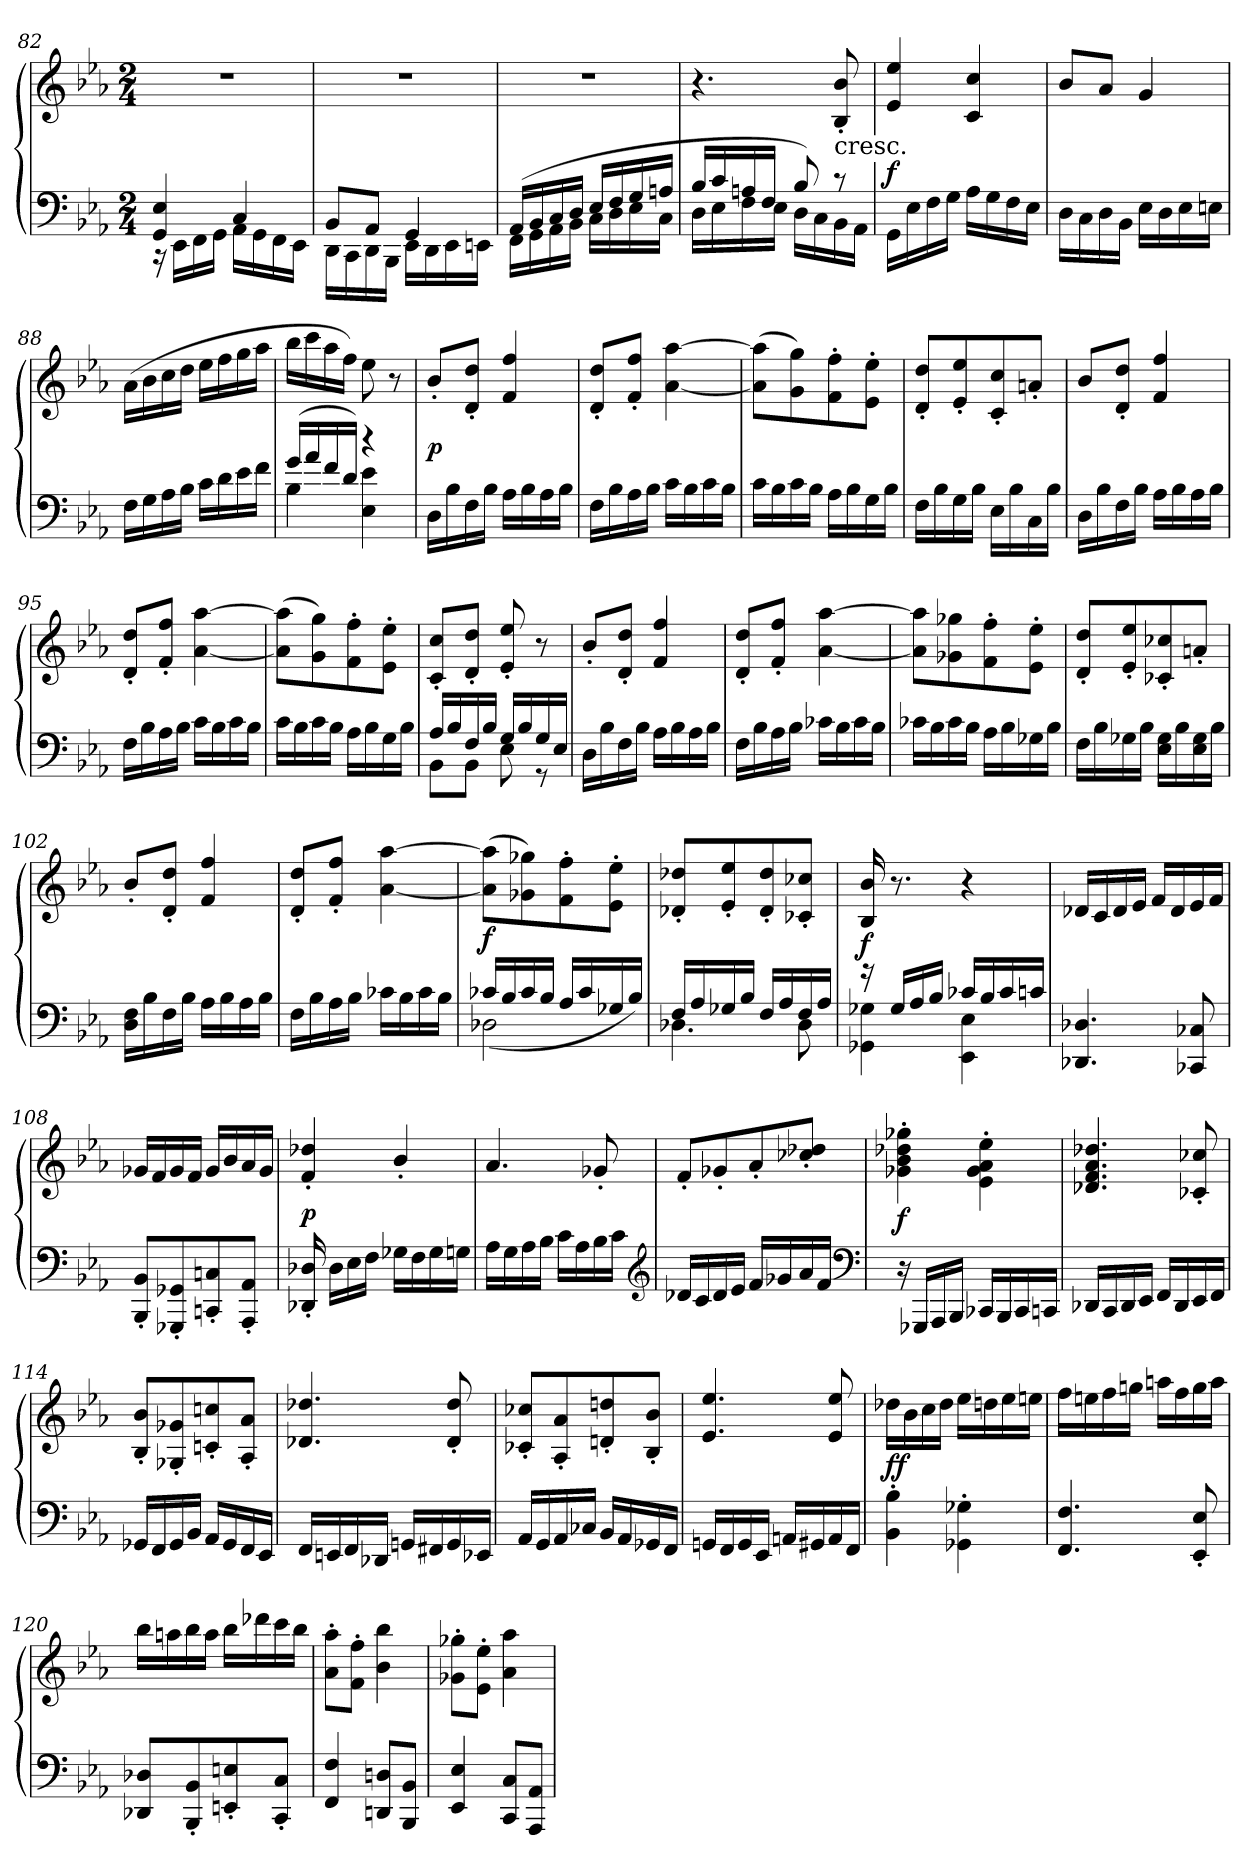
**kern	**kern	**dynam
*part1	*part1	*part1
*staff2	*staff1	*staff1/2
*clefF4	*clefG2	*
*k[b-e-a-]	*k[b-e-a-]	*
*E-:	*E-:	*
*M2/4	*M2/4	*
=82	=82	=82
*^	*	*
4GG/ 4E-/	16r	2r	.
.	16EE-\LL	.	.
.	16FF\	.	.
.	16GG\JJ	.	.
4C/	16AA-\LL	.	.
.	16GG\	.	.
.	16FF\	.	.
.	16EE-\JJ	.	.
=83	=83	=83	=83
8BB-/L	16DD\LL	2r	.
.	16CC\	.	.
8AA-/J	16DD\	.	.
.	16BBB-\JJ	.	.
4GG/	16EE-\LL	.	.
.	16DD\	.	.
.	16EE-\	.	.
.	16EEn\JJ	.	.
=84	=84	=84	=84
(16AA-/LL	16FF\LL	2r	.
16BB-/	16GG\	.	.
16C/	16AA-\	.	.
16D/JJ	16BB-\JJ	.	.
16E-/LL	16C\LL	.	.
16F/	16D\	.	.
16G/	16E-\	.	.
16An/JJ	16C\JJ	.	.
=85	=85	=85	=85
16B-/LL	16D\LL	4.r	.
16c/	16E-\	.	.
16An/	16F\	.	.
16F/JJ	16E-\JJ	.	.
8B-/)	16D\LL	.	.
.	16C\	.	.
!	!	!LO:TX:c:t=cresc.	!
8r	16BB-\	8B-'/ 8b-'/	.
.	16AA-\JJ	.	.
*v	*v	*	*
=86	=86	=86
16GG\LL	4e-/ 4ee-/	f
16E-\	.	.
16F\	.	.
16G\JJ	.	.
16A-\LL	4c/ 4cc/	.
16G\	.	.
16F\	.	.
16E-\JJ	.	.
=87	=87	=87
16D\LL	8b-/L	.
16C\	.	.
16D\	8a-/J	.
16BB-\JJ	.	.
16E-\LL	4g/	.
16D\	.	.
16E-\	.	.
16En\JJ	.	.
=88	=88	=88
16F\LL	(16a-\LL	.
16G\	16b-\	.
16A-\	16cc\	.
16B-\JJ	16dd\JJ	.
16c\LL	16ee-\LL	.
16d\	16ff\	.
16e-\	16gg\	.
16f\JJ	16aa-\JJ	.
=89	=89	=89
*^	*	*
(16g/LL	4B-\	16bb-\LL	.
16a-/	.	16ccc\	.
16f/	.	16aa-\	.
16d/JJ)	.	16ff\JJ)	.
4r	4E-\ 4e-\	8ee-\	.
.	.	8r	.
*v	*v	*	*
=90	=90	=90
16D\LL	8b-'/L	p
16B-\	.	.
16F\	8d'/ 8dd'/J	.
16B-\JJ	.	.
16A-\LL	4f/ 4ff/	.
16B-\	.	.
16A-\	.	.
16B-\JJ	.	.
=91	=91	=91
16F\LL	8d'/ 8dd'/L	.
16B-\	.	.
16A-\	8f'/ 8ff'/J	.
16B-\JJ	.	.
16c\LL	[4a-\ [4aa-\	.
16B-\	.	.
16c\	.	.
16B-\JJ	.	.
=92	=92	=92
16c\LL	(8a-]\ 8aa-]\L	.
16B-\	.	.
16c\	8g\ 8gg\)	.
16B-\JJ	.	.
16A-\LL	8f'\ 8ff'\	.
16B-\	.	.
16G\	8e-'\ 8ee-'\J	.
16B-\JJ	.	.
=93	=93	=93
16F\LL	8d'/ 8dd'/L	.
16B-\	.	.
16G\	8e-'/ 8ee-'/	.
16B-\JJ	.	.
16E-\LL	8c'/ 8cc'/	.
16B-\	.	.
16C\	8an'/J	.
16B-\JJ	.	.
=94	=94	=94
16D\LL	8b-/L	.
16B-\	.	.
16F\	8d'/ 8dd'/J	.
16B-\JJ	.	.
16A-\LL	4f/ 4ff/	.
16B-\	.	.
16A-\	.	.
16B-\JJ	.	.
=95	=95	=95
16F\LL	8d'/ 8dd'/L	.
16B-\	.	.
16A-\	8f'/ 8ff'/J	.
16B-\JJ	.	.
16c\LL	[4a-\ [4aa-\	.
16B-\	.	.
16c\	.	.
16B-\JJ	.	.
=96	=96	=96
16c\LL	(8a-]\ 8aa-]\L	.
16B-\	.	.
16c\	8g\ 8gg\)	.
16B-\JJ	.	.
16A-\LL	8f'\ 8ff'\	.
16B-\	.	.
16G\	8e-'\ 8ee-'\J	.
16B-\JJ	.	.
=97	=97	=97
*^	*	*
16A-/LL	8BB-\L	8c'/ 8cc'/L	.
16B-/	.	.	.
16F/	8BB-\J	8d'/ 8dd'/J	.
16B-/JJ	.	.	.
16G/LL	8E-\	8e-'/ 8ee-'/	.
16B-/	.	.	.
16G/	8r	8r	.
16E-/JJ	.	.	.
*v	*v	*	*
=98	=98	=98
16D\LL	8b-'/L	.
16B-\	.	.
16F\	8d'/ 8dd'/J	.
16B-\JJ	.	.
16A-\LL	4f/ 4ff/	.
16B-\	.	.
16A-\	.	.
16B-\JJ	.	.
=99	=99	=99
16F\LL	8d'/ 8dd'/L	.
16B-\	.	.
16A-\	8f'/ 8ff'/J	.
16B-\JJ	.	.
16c-X\LL	[4a-\ [4aa-\	.
16B-\	.	.
16c-\	.	.
16B-\JJ	.	.
=100	=100	=100
16c-X\LL	8a-]\ 8aa-]\L	.
16B-\	.	.
16c-\	8g-X\ 8gg-X\	.
16B-\JJ	.	.
16A-\LL	8f'\ 8ff'\	.
16B-\	.	.
16G-X\	8e-'\ 8ee-'\J	.
16B-\JJ	.	.
=101	=101	=101
16F\LL	8d'/ 8dd'/L	.
16B-\	.	.
16G-X\	8e-'/ 8ee-'/	.
16B-\JJ	.	.
16E-\ 16G-\LL	8c-X'/ 8cc-X'/	.
16B-\	.	.
16E-\ 16G-\	8an'/J	.
16B-\JJ	.	.
=102	=102	=102
16D\ 16F\LL	8b-'/L	.
16B-\	.	.
16F\	8d'/ 8dd'/J	.
16B-\JJ	.	.
16A-\LL	4f/ 4ff/	.
16B-\	.	.
16A-\	.	.
16B-\JJ	.	.
=103	=103	=103
16F\LL	8d'/ 8dd'/L	.
16B-\	.	.
16A-\	8f'/ 8ff'/J	.
16B-\JJ	.	.
16c-X\LL	[4a-\ [4aa-\	.
16B-\	.	.
16c-\	.	.
16B-\JJ	.	.
=104	=104	=104
*^	*	*
16c-X/LL	(2D-X\	(8a-]\ 8aa-]\L	f
16B-/	.	.	.
16c-/	.	8g-X\ 8gg-X\)	.
16B-/JJ	.	.	.
16A-/LL	.	8f'\ 8ff'\	.
16c-/	.	.	.
16G-X/	.	8e-'\ 8ee-'\J	.
16B-/JJ)	.	.	.
=105	=105	=105	=105
16F/LL	4.D-X\	8d-X'/ 8dd-X'/L	.
16A-/	.	.	.
16G-X/	.	8e-'/ 8ee-'/	.
16B-/JJ	.	.	.
16F/LL	.	8d-'/ 8dd-'/	.
16A-/	.	.	.
16F/	8D-\	8c-X'/ 8cc-X'/J	.
16A-/JJ	.	.	.
=106	=106	=106	=106
16r	4GG-X\ 4G-X\	16B-/ 16b-/	f
16G-/LL	.	8.r	.
16A-/	.	.	.
16B-/JJ	.	.	.
16c-X/LL	4EE-\ 4E-\	4r	.
16B-/	.	.	.
16c-/	.	.	.
16cn/JJ	.	.	.
*v	*v	*	*
=107	=107	=107
4.DD-X/ 4.D-X/	16d-X/LL	.
.	16c/	.
.	16d-/	.
.	16e-/JJ	.
.	16f/LL	.
.	16d-/	.
8CC-X/ 8C-X/	16e-/	.
.	16f/JJ	.
=108	=108	=108
8BBB-'/ 8BB-'/L	16g-X/LL	.
.	16f/	.
8GGG-X'/ 8GG-X'/	16g-/	.
.	16f/JJ	.
8CCn'/ 8Cn'/	16g-/LL	.
.	16b-/	.
8AAA-'/ 8AA-'/J	16a-/	.
.	16g-/JJ	.
=109	=109	=109
16DD-X'/ 16D-X'/	4f'/ 4dd-X'/	p
16D-\LL	.	.
16E-\	.	.
16F\JJ	.	.
16G-X\LL	4b-'/	.
16F\	.	.
16G-\	.	.
16Gn\JJ	.	.
=110	=110	=110
16A-\LL	4.a-/	.
16G\	.	.
16A-\	.	.
16B-\JJ	.	.
16c\LL	.	.
16A-\	.	.
16B-\	8g-X'/	.
16c\JJ	.	.
*clefG2	*	*
=111	=111	=111
16d-X/LL	8f'/L	.
16c/	.	.
16d-/	8g-X'/	.
16e-/JJ	.	.
16f/LL	8a-'/	.
16g-X/	.	.
16a-/	8cc-X'/ 8dd-X'/J	.
16f/JJ	.	.
*clefF4	*	*
=112	=112	=112
16r	4g-X'\ 4b-'\ 4dd-X'\ 4gg-X'\	f
16GGG-X/LL	.	.
16AAA-/	.	.
16BBB-/JJ	.	.
16CC-X/LL	4e-'\ 4g-'\ 4a-'\ 4ee-'\	.
16BBB-/	.	.
16CC-/	.	.
16CCn/JJ	.	.
=113	=113	=113
16DD-X/LL	4.d-X/ 4.f/ 4.a-/ 4.dd-X/	.
16CC/	.	.
16DD-/	.	.
16EE-/JJ	.	.
16FF/LL	.	.
16DD-/	.	.
16EE-/	8c-X'/ 8cc-X'/	.
16FF/JJ	.	.
=114	=114	=114
16GG-X/LL	8B-'/ 8b-'/L	.
16FF/	.	.
16GG-/	8G-X'/ 8g-X'/	.
16BB-/JJ	.	.
16AA-/LL	8cn'/ 8ccn'/	.
16GG-/	.	.
16FF/	8A-'/ 8a-'/J	.
16EE-/JJ	.	.
=115	=115	=115
16FF/LL	4.d-X/ 4.dd-X/	.
16EEn/	.	.
16FF/	.	.
16DD-X/JJ	.	.
16GGn/LL	.	.
16FF#X/	.	.
16GG/	8d-'/ 8dd-'/	.
16EE-X/JJ	.	.
=116	=116	=116
16AA-/LL	8c-X'/ 8cc-X'/L	.
16GG/	.	.
16AA-/	8A-'/ 8a-'/	.
16C-X/JJ	.	.
16BB-/LL	8dn'/ 8ddn'/	.
16AA-/	.	.
16GG-X/	8B-'/ 8b-'/J	.
16FF/JJ	.	.
=117	=117	=117
16GGn/LL	4.e-/ 4.ee-/	.
16FF/	.	.
16GG/	.	.
16EE-/JJ	.	.
16AAn/LL	.	.
16GG#X/	.	.
16AA/	8e-/ 8ee-/	.
16FF/JJ	.	.
=118	=118	=118
4BB-'\ 4B-'\	16dd-X\LL	ff
.	16b-\	.
.	16cc\	.
.	16dd-\JJ	.
4GG-X'\ 4G-X'\	16ee-\LL	.
.	16ddn\	.
.	16ee-\	.
.	16een\JJ	.
=119	=119	=119
4.FF/ 4.F/	16ff\LL	.
.	16een\	.
.	16ff\	.
.	16ggn\JJ	.
.	16aan\LL	.
.	16ff\	.
8EE-'/ 8E-'/	16gg\	.
.	16aa\JJ	.
=120	=120	=120
8DD-X/ 8D-X/L	16bb-\LL	.
.	16aan\	.
8BBB-'/ 8BB-'/	16bb-\	.
.	16aa\JJ	.
8EEn'/ 8En'/	16bb-\LL	.
.	16ddd-X\	.
8CC'/ 8C'/J	16ccc\	.
.	16bb-\JJ	.
=121	=121	=121
4FF/ 4F/	8a-'\ 8aa-'\L	.
.	8f'\ 8ff'\J	.
8DDn/ 8Dn/L	4b-\ 4bb-\	.
8BBB-/ 8BB-/J	.	.
=122	=122	=122
4EE-/ 4E-/	8g-X'\ 8gg-X'\L	.
.	8e-'\ 8ee-'\J	.
8CC/ 8C/L	4a-\ 4aa-\	.
8AAA-/ 8AA-/J	.	.
=	=	=
*-	*-	*-
